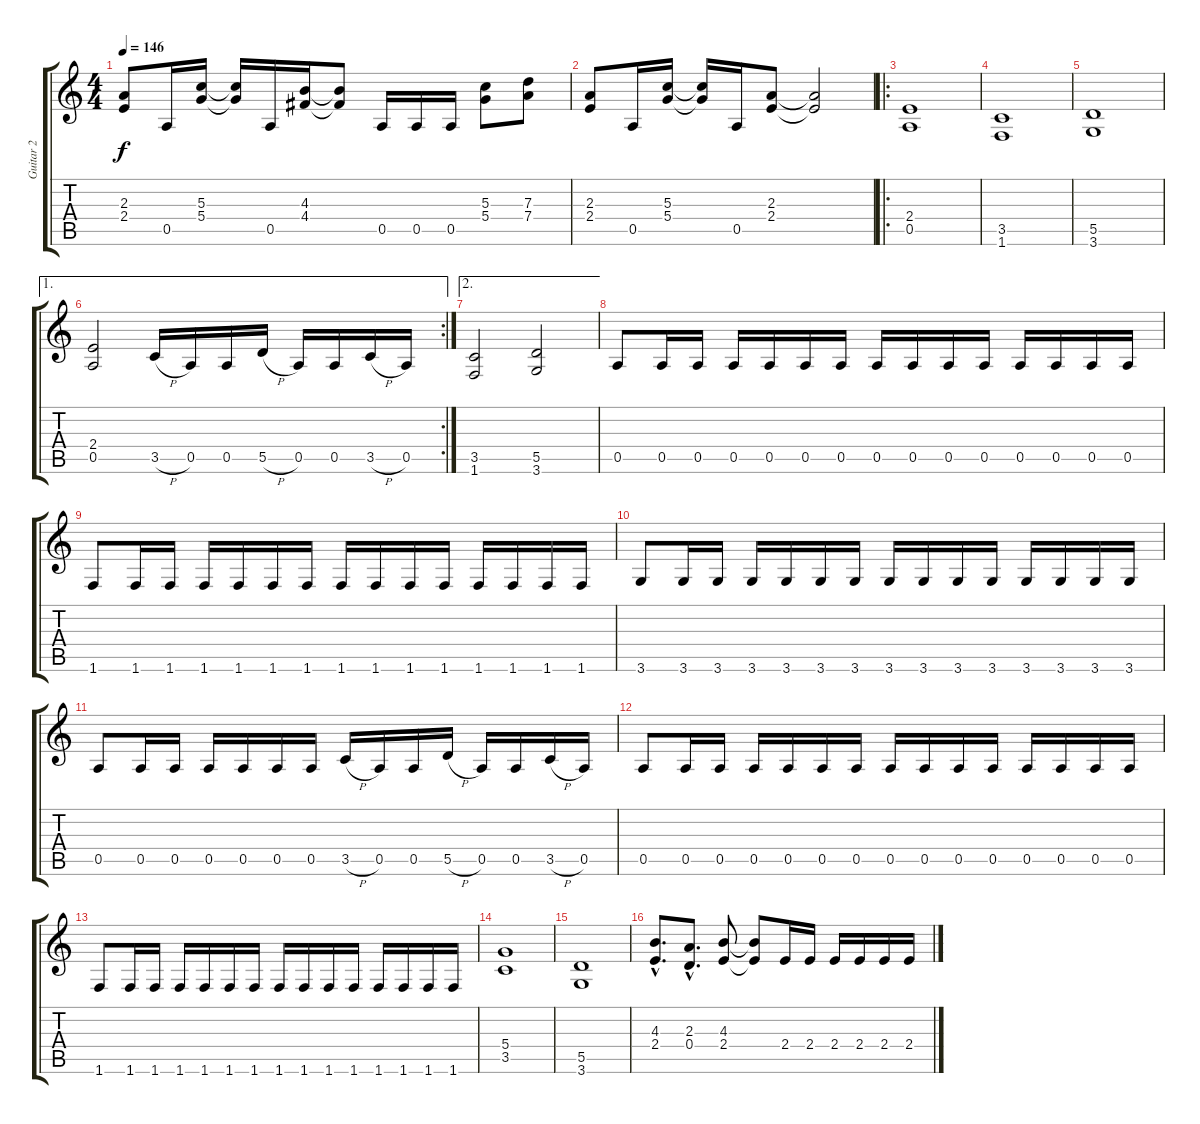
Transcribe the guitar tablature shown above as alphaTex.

\track ("Guitar 2" "Guitar 2") {instrument overdrivenguitar}
\staff {score tabs}
\tuning (E4 B3 G3 D3 A2 E2) {hide}
\ts (4 4)
\tempo 146
\clef g2
\ks c
(2.3 2.4).8{dy f} 0.5.16 (5.3 5.4).16 (5.3{t} 5.4{t}).16 0.5.16 (4.3 4.4).16 (4.3{t} 4.4{t}).8 0.5.16 0.5.16 0.5.16 (5.3 5.4).8 (7.3 7.4).8 |
(2.3 2.4).8 0.5.16 (5.3 5.4).16 (5.3{t} 5.4{t}).16 0.5.16 (2.3 2.4).8 (2.3{t} 2.4{t}).2 |
\ro
(2.4 0.5).1 |
(3.5 1.6).1 |
(5.5 3.6).1 |
\ae 1
\rc 2
(2.4 0.5).2 3.5{h}.16 0.5.16 0.5.16 5.5{h}.16 0.5.16 0.5.16 3.5{h}.16 0.5.16 |
\ae 2
(3.5 1.6).2 (5.5 3.6).2 |
0.5.8 0.5.16 0.5.16 0.5.16 0.5.16 0.5.16 0.5.16 0.5.16 0.5.16 0.5.16 0.5.16 0.5.16 0.5.16 0.5.16 0.5.16 |
1.6.8 1.6.16 1.6.16 1.6.16 1.6.16 1.6.16 1.6.16 1.6.16 1.6.16 1.6.16 1.6.16 1.6.16 1.6.16 1.6.16 1.6.16 |
3.6.8 3.6.16 3.6.16 3.6.16 3.6.16 3.6.16 3.6.16 3.6.16 3.6.16 3.6.16 3.6.16 3.6.16 3.6.16 3.6.16 3.6.16 |
0.5.8 0.5.16 0.5.16 0.5.16 0.5.16 0.5.16 0.5.16 3.5{h}.16 0.5.16 0.5.16 5.5{h}.16 0.5.16 0.5.16 3.5{h}.16 0.5.16 |
0.5.8 0.5.16 0.5.16 0.5.16 0.5.16 0.5.16 0.5.16 0.5.16 0.5.16 0.5.16 0.5.16 0.5.16 0.5.16 0.5.16 0.5.16 |
1.6.8 1.6.16 1.6.16 1.6.16 1.6.16 1.6.16 1.6.16 1.6.16 1.6.16 1.6.16 1.6.16 1.6.16 1.6.16 1.6.16 1.6.16 |
(5.4 3.5).1 |
(5.5 3.6).1 |
(4.3{hac} 2.4{hac}).8{d} (2.3{hac} 0.4{hac}).8{d} (4.3 2.4).8 (4.3{t} 2.4{t}).8 2.4.16 2.4.16 2.4.16 2.4.16 2.4.16 2.4.16
